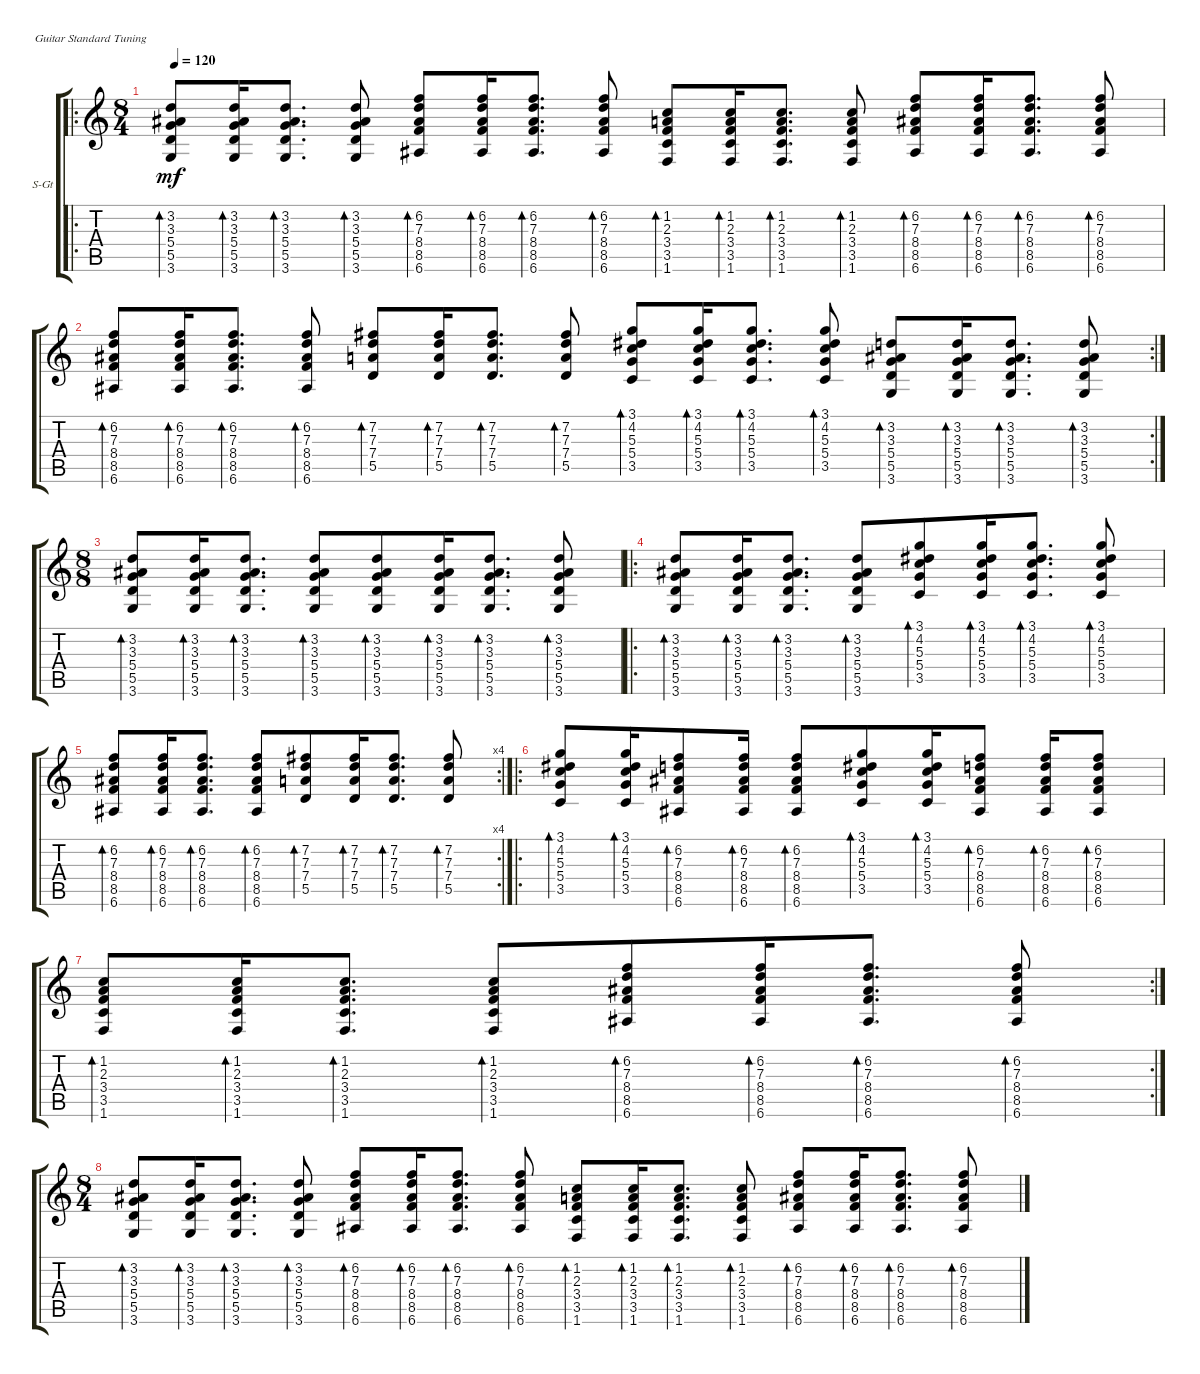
\defaultSystemsLayout 4
\bracketExtendMode groupsimilarinstruments
\firstSystemTrackNameOrientation horizontal
\otherSystemsTrackNameOrientation horizontal
\track ("Steel Guitar" "S-Gt") {instrument acousticguitarsteel}
\staff {score tabs}
\tuning (E4 B3 G3 D3 A2 E2)
\ro
\ts (8 4)
\tempo 120
\clef g2
\ks c
(3.6 5.5 5.4 3.3 3.2).8{bd 119 dy mf instrument acousticguitarsteel} (3.6 5.5 5.4 3.3 3.2).16{bd 60} (3.6 5.5 5.4 3.3 3.2).8{d bd 119} (3.6 5.5 5.4 3.3 3.2).8{bd 118} (8.4 7.3 6.2 8.5 6.6).8{bd 119} (8.4 7.3 6.2 8.5 6.6).16{bd 60} (7.3 6.2 8.4 8.5 6.6).8{d bd 119} (8.4 7.3 6.2 8.5 6.6).8{bd 118} (3.4 2.3 1.2 3.5 1.6).8{bd 119} (3.4 2.3 1.2 3.5 1.6).16{bd 60} (2.3 1.2 3.4 3.5 1.6).8{d bd 119} (3.4 2.3 1.2 3.5 1.6).8{bd 118} (8.4 7.3 6.2 8.5 6.6).8{bd 119} (8.4 7.3 6.2 8.5 6.6).16{bd 60} (7.3 6.2 8.4 8.5 6.6).8{d bd 119} (8.4 7.3 6.2 8.5 6.6).8{bd 118} |
\rc 2
(8.4 7.3 6.2 8.5 6.6).8{bd 119} (8.4 7.3 6.2 8.5 6.6).16{bd 60} (7.3 6.2 8.4 8.5 6.6).8{d bd 119} (8.4 7.3 6.2 8.5 6.6).8{bd 118} (7.4 7.3 7.2 5.5).8{bd 119} (7.4 7.3 7.2 5.5).16{bd 60} (7.3 7.2 7.4 5.5).8{d bd 119} (7.4 7.3 7.2 5.5).8{bd 118} (5.4 5.3 4.2 3.1 3.5).8{bd 119} (5.4 5.3 4.2 3.1 3.5).16{bd 60} (5.3 4.2 3.1 5.4 3.5).8{d bd 119} (5.4 5.3 4.2 3.1 3.5).8{bd 118} (3.6 5.5 5.4 3.3 3.2).8{bd 119} (3.6 5.5 5.4 3.3 3.2).16{bd 60} (3.6 5.5 5.4 3.3 3.2).8{d bd 119} (3.6 5.5 5.4 3.3 3.2).8{bd 118} |
\ts (8 8)
(3.6 5.5 5.4 3.3 3.2).8{bd 119} (3.6 5.5 5.4 3.3 3.2).16{bd 60} (3.6 5.5 5.4 3.3 3.2).8{d bd 119} (3.6 5.5 5.4 3.3 3.2).8{bd 118} (3.6 5.5 5.4 3.3 3.2).8{bd 119} (3.6 5.5 5.4 3.3 3.2).16{bd 60} (3.6 5.5 5.4 3.3 3.2).8{d bd 119} (3.6 5.5 5.4 3.3 3.2).8{bd 118} |
\ro
(3.6 5.5 5.4 3.3 3.2).8{bd 119} (3.6 5.5 5.4 3.3 3.2).16{bd 60} (3.6 5.5 5.4 3.3 3.2).8{d bd 119} (3.6 5.5 5.4 3.3 3.2).8{bd 118} (5.4 5.3 4.2 3.1 3.5).8{bd 119} (5.4 5.3 4.2 3.1 3.5).16{bd 60} (5.3 4.2 3.1 5.4 3.5).8{d bd 119} (5.4 5.3 4.2 3.1 3.5).8{bd 118} |
\rc 4
(8.4 7.3 6.2 8.5 6.6).8{bd 119} (8.4 7.3 6.2 8.5 6.6).16{bd 60} (7.3 6.2 8.4 8.5 6.6).8{d bd 119} (8.4 7.3 6.2 8.5 6.6).8{bd 118} (7.4 7.3 7.2 5.5).8{bd 119} (7.4 7.3 7.2 5.5).16{bd 60} (7.3 7.2 7.4 5.5).8{d bd 119} (7.4 7.3 7.2 5.5).8{bd 118} |
\ro
(5.4 5.3 4.2 3.1 3.5).8{bd 119} (5.4 5.3 4.2 3.1 3.5).16{bd 60} (8.4 7.3 6.2 8.5 6.6).8{bd 119} (8.4 7.3 6.2 8.5 6.6).16{bd 60} (8.4 7.3 6.2 8.5 6.6).8{bd 118} (5.4 5.3 4.2 3.1 3.5).8{bd 119} (5.4 5.3 4.2 3.1 3.5).16{bd 60} (8.4 7.3 6.2 8.5 6.6).8{bd 119} (8.4 7.3 6.2 8.5 6.6).16{bd 60} (8.4 7.3 6.2 8.5 6.6).8{bd 118} |
\rc 2
(3.4 2.3 1.2 3.5 1.6).8{bd 119} (3.4 2.3 1.2 3.5 1.6).16{bd 60} (2.3 1.2 3.4 3.5 1.6).8{d bd 119} (3.4 2.3 1.2 3.5 1.6).8{bd 118} (8.4 7.3 6.2 8.5 6.6).8{bd 119} (8.4 7.3 6.2 8.5 6.6).16{bd 60} (7.3 6.2 8.4 8.5 6.6).8{d bd 119} (8.4 7.3 6.2 8.5 6.6).8{bd 118} |
\ts (8 4)
(3.6 5.5 5.4 3.3 3.2).8{bd 119} (3.6 5.5 5.4 3.3 3.2).16{bd 60} (3.6 5.5 5.4 3.3 3.2).8{d bd 119} (3.6 5.5 5.4 3.3 3.2).8{bd 118} (8.4 7.3 6.2 8.5 6.6).8{bd 119} (8.4 7.3 6.2 8.5 6.6).16{bd 60} (7.3 6.2 8.4 8.5 6.6).8{d bd 119} (8.4 7.3 6.2 8.5 6.6).8{bd 118} (3.4 2.3 1.2 3.5 1.6).8{bd 119} (3.4 2.3 1.2 3.5 1.6).16{bd 60} (2.3 1.2 3.4 3.5 1.6).8{d bd 119} (3.4 2.3 1.2 3.5 1.6).8{bd 118} (8.4 7.3 6.2 8.5 6.6).8{bd 119} (8.4 7.3 6.2 8.5 6.6).16{bd 60} (7.3 6.2 8.4 8.5 6.6).8{d bd 119} (8.4 7.3 6.2 8.5 6.6).8{bd 118}
